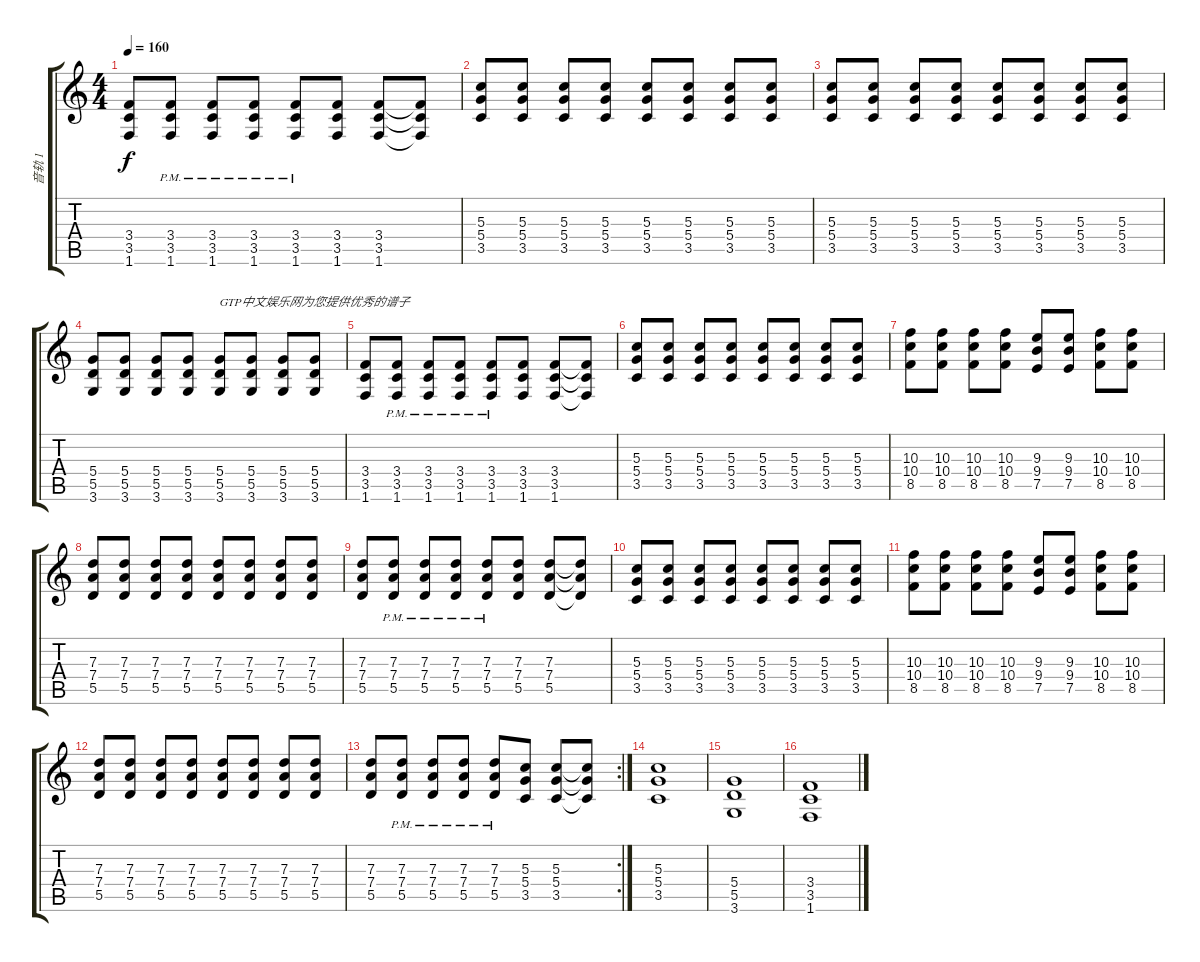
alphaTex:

\track ("音轨 1" "音轨 1") {instrument overdrivenguitar}
\staff {score tabs}
\tuning (E4 B3 G3 D3 A2 E2) {hide}
\ts (4 4)
\tempo 160
\clef g2
\ks c
(3.4 3.5 1.6).8{dy f} (3.4{pm} 3.5{pm} 1.6{pm}).8 (3.4{pm} 3.5{pm} 1.6{pm}).8 (3.4{pm} 3.5{pm} 1.6{pm}).8 (3.4{pm} 3.5{pm} 1.6{pm}).8 (3.4 3.5 1.6).8 (3.4 3.5 1.6).8 (3.4{t} 3.5{t} 1.6{t}).8 |
(5.3 5.4 3.5).8 (5.3 5.4 3.5).8 (5.3 5.4 3.5).8 (5.3 5.4 3.5).8 (5.3 5.4 3.5).8 (5.3 5.4 3.5).8 (5.3 5.4 3.5).8 (5.3 5.4 3.5).8 |
(5.3 5.4 3.5).8 (5.3 5.4 3.5).8 (5.3 5.4 3.5).8 (5.3 5.4 3.5).8 (5.3 5.4 3.5).8 (5.3 5.4 3.5).8 (5.3 5.4 3.5).8 (5.3 5.4 3.5).8 |
(5.4 5.5 3.6).8 (5.4 5.5 3.6).8 (5.4 5.5 3.6).8 (5.4 5.5 3.6).8 (5.4 5.5 3.6).8{txt "GTP中文娱乐网为您提供优秀的谱子"} (5.4 5.5 3.6).8 (5.4 5.5 3.6).8 (5.4 5.5 3.6).8 |
(3.4 3.5 1.6).8 (3.4{pm} 3.5{pm} 1.6{pm}).8 (3.4{pm} 3.5{pm} 1.6{pm}).8 (3.4{pm} 3.5{pm} 1.6{pm}).8 (3.4{pm} 3.5{pm} 1.6{pm}).8 (3.4 3.5 1.6).8 (3.4 3.5 1.6).8 (3.4{t} 3.5{t} 1.6{t}).8 |
(5.3 5.4 3.5).8 (5.3 5.4 3.5).8 (5.3 5.4 3.5).8 (5.3 5.4 3.5).8 (5.3 5.4 3.5).8 (5.3 5.4 3.5).8 (5.3 5.4 3.5).8 (5.3 5.4 3.5).8 |
(10.3 10.4 8.5).8 (10.3 10.4 8.5).8 (10.3 10.4 8.5).8 (10.3 10.4 8.5).8 (9.3 9.4 7.5).8 (9.3 9.4 7.5).8 (10.3 10.4 8.5).8 (10.3 10.4 8.5).8 |
(7.3 7.4 5.5).8 (7.3 7.4 5.5).8 (7.3 7.4 5.5).8 (7.3 7.4 5.5).8 (7.3 7.4 5.5).8 (7.3 7.4 5.5).8 (7.3 7.4 5.5).8 (7.3 7.4 5.5).8 |
(7.3 7.4 5.5).8 (7.3{pm} 7.4{pm} 5.5{pm}).8 (7.3{pm} 7.4{pm} 5.5{pm}).8 (7.3{pm} 7.4{pm} 5.5{pm}).8 (7.3{pm} 7.4{pm} 5.5{pm}).8 (7.3 7.4 5.5).8 (7.3 7.4 5.5).8 (7.3{t} 7.4{t} 5.5{t}).8 |
(5.3 5.4 3.5).8 (5.3 5.4 3.5).8 (5.3 5.4 3.5).8 (5.3 5.4 3.5).8 (5.3 5.4 3.5).8 (5.3 5.4 3.5).8 (5.3 5.4 3.5).8 (5.3 5.4 3.5).8 |
(10.3 10.4 8.5).8 (10.3 10.4 8.5).8 (10.3 10.4 8.5).8 (10.3 10.4 8.5).8 (9.3 9.4 7.5).8 (9.3 9.4 7.5).8 (10.3 10.4 8.5).8 (10.3 10.4 8.5).8 |
(7.3 7.4 5.5).8 (7.3 7.4 5.5).8 (7.3 7.4 5.5).8 (7.3 7.4 5.5).8 (7.3 7.4 5.5).8 (7.3 7.4 5.5).8 (7.3 7.4 5.5).8 (7.3 7.4 5.5).8 |
\rc 2
(7.3 7.4 5.5).8 (7.3{pm} 7.4{pm} 5.5{pm}).8 (7.3{pm} 7.4{pm} 5.5{pm}).8 (7.3{pm} 7.4{pm} 5.5{pm}).8 (7.3{pm} 7.4{pm} 5.5{pm}).8 (5.3 5.4 3.5).8 (5.3 5.4 3.5).8 (5.3{t} 5.4{t} 3.5{t}).8 |
(5.3 5.4 3.5).1 |
(5.4 5.5 3.6).1 |
(3.4 3.5 1.6).1
